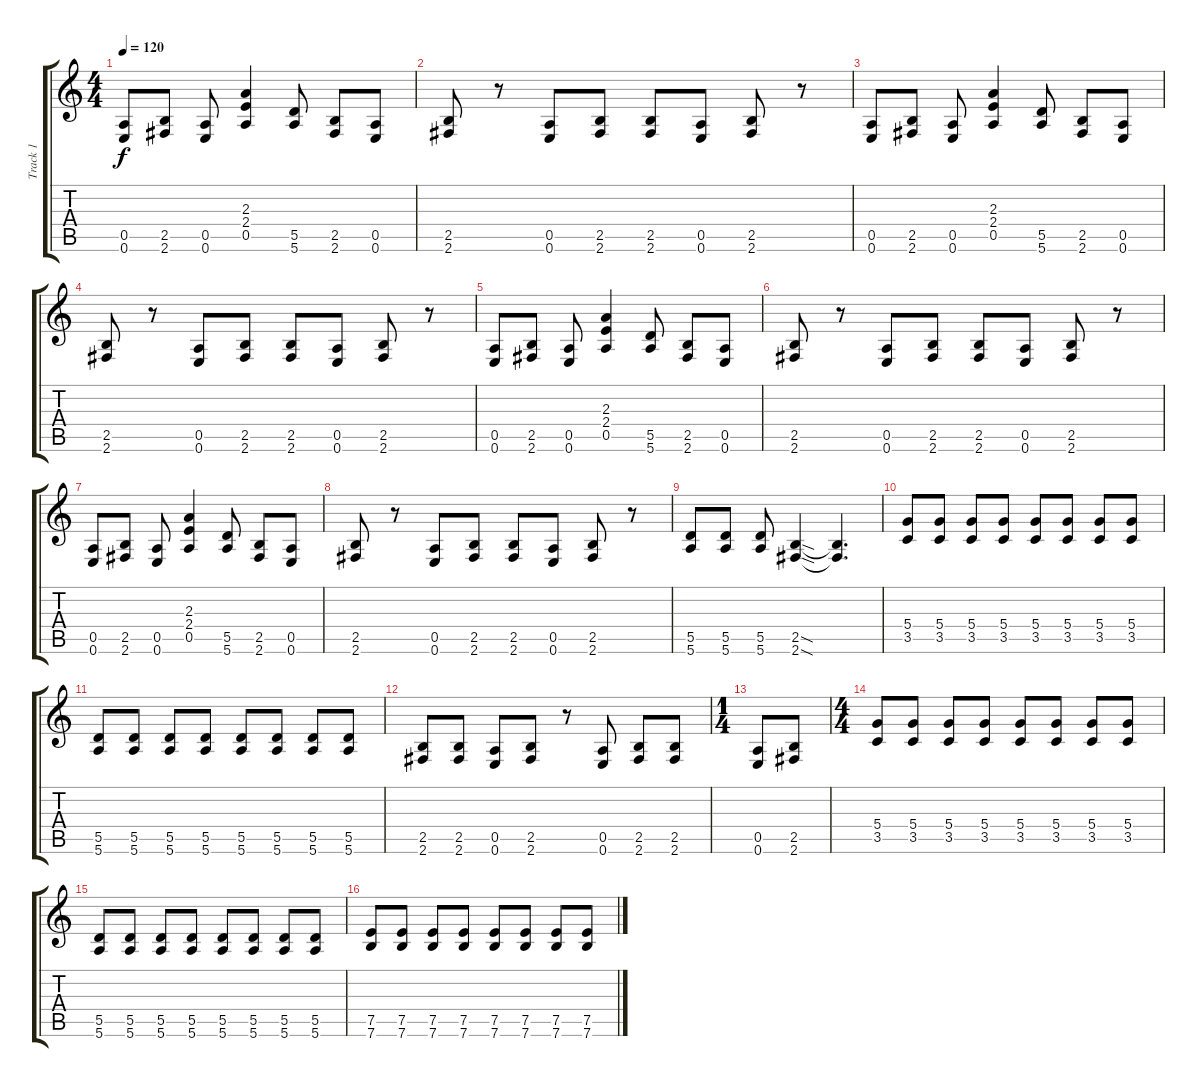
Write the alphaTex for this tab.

\track ("Track 1" "Track 1") {instrument overdrivenguitar}
\staff {score tabs}
\tuning (E4 B3 G3 D3 A2 E2) {hide}
\ts (4 4)
\tempo 120
\clef g2
\ks c
(0.5 0.6).8{dy f} (2.5 2.6).8 (0.5 0.6).8 (2.3 2.4 0.5).4 (5.5 5.6).8 (2.5 2.6).8 (0.5 0.6).8 |
(2.5 2.6).8 r.8 (0.5 0.6).8 (2.5 2.6).8 (2.5 2.6).8 (0.5 0.6).8 (2.5 2.6).8 r.8 |
(0.5 0.6).8 (2.5 2.6).8 (0.5 0.6).8 (2.3 2.4 0.5).4 (5.5 5.6).8 (2.5 2.6).8 (0.5 0.6).8 |
(2.5 2.6).8 r.8 (0.5 0.6).8 (2.5 2.6).8 (2.5 2.6).8 (0.5 0.6).8 (2.5 2.6).8 r.8 |
(0.5 0.6).8 (2.5 2.6).8 (0.5 0.6).8 (2.3 2.4 0.5).4 (5.5 5.6).8 (2.5 2.6).8 (0.5 0.6).8 |
(2.5 2.6).8 r.8 (0.5 0.6).8 (2.5 2.6).8 (2.5 2.6).8 (0.5 0.6).8 (2.5 2.6).8 r.8 |
(0.5 0.6).8 (2.5 2.6).8 (0.5 0.6).8 (2.3 2.4 0.5).4 (5.5 5.6).8 (2.5 2.6).8 (0.5 0.6).8 |
(2.5 2.6).8 r.8 (0.5 0.6).8 (2.5 2.6).8 (2.5 2.6).8 (0.5 0.6).8 (2.5 2.6).8 r.8 |
(5.5 5.6).8 (5.5 5.6).8 (5.5 5.6).8 (2.5{sod} 2.6{sod}).4 (2.5{t} 2.6{t}).4{d} |
(5.4 3.5).8 (5.4 3.5).8 (5.4 3.5).8 (5.4 3.5).8 (5.4 3.5).8 (5.4 3.5).8 (5.4 3.5).8 (5.4 3.5).8 |
(5.5 5.6).8 (5.5 5.6).8 (5.5 5.6).8 (5.5 5.6).8 (5.5 5.6).8 (5.5 5.6).8 (5.5 5.6).8 (5.5 5.6).8 |
(2.5 2.6).8 (2.5 2.6).8 (0.5 0.6).8 (2.5 2.6).8 r.8 (0.5 0.6).8 (2.5 2.6).8 (2.5 2.6).8 |
\ts (1 4)
(0.5 0.6).8 (2.5 2.6).8 |
\ts (4 4)
(5.4 3.5).8 (5.4 3.5).8 (5.4 3.5).8 (5.4 3.5).8 (5.4 3.5).8 (5.4 3.5).8 (5.4 3.5).8 (5.4 3.5).8 |
(5.5 5.6).8 (5.5 5.6).8 (5.5 5.6).8 (5.5 5.6).8 (5.5 5.6).8 (5.5 5.6).8 (5.5 5.6).8 (5.5 5.6).8 |
(7.5 7.6).8 (7.5 7.6).8 (7.5 7.6).8 (7.5 7.6).8 (7.5 7.6).8 (7.5 7.6).8 (7.5 7.6).8 (7.5 7.6).8
